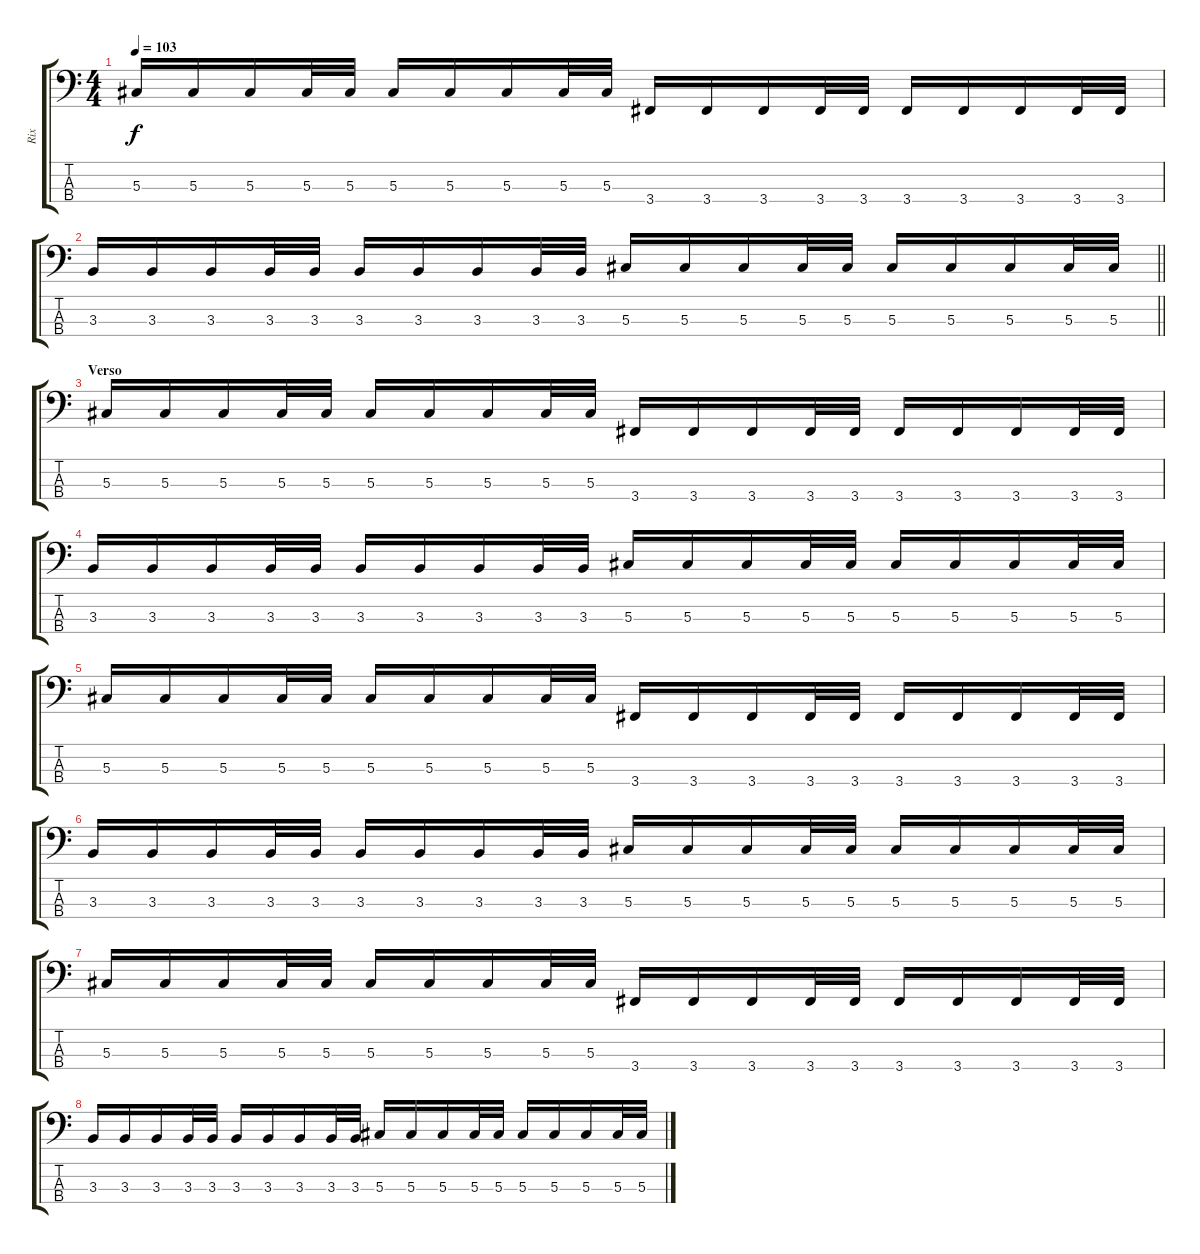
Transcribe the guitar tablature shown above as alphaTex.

\track ("Rix" "Rix") {instrument electricbasspick}
\staff {score tabs}
\tuning (Gb2 Db2 Ab1 Eb1) {hide}
\ts (4 4)
\tempo 103
\clef f4
\ks c
5.3.16{dy f} 5.3.16 5.3.16 5.3.32 5.3.32 5.3.16 5.3.16 5.3.16 5.3.32 5.3.32 3.4.16 3.4.16 3.4.16 3.4.32 3.4.32 3.4.16 3.4.16 3.4.16 3.4.32 3.4.32 |
\barLineRight lightlight
3.3.16 3.3.16 3.3.16 3.3.32 3.3.32 3.3.16 3.3.16 3.3.16 3.3.32 3.3.32 5.3.16 5.3.16 5.3.16 5.3.32 5.3.32 5.3.16 5.3.16 5.3.16 5.3.32 5.3.32 |
\section ("" "Verso")
5.3.16 5.3.16 5.3.16 5.3.32 5.3.32 5.3.16 5.3.16 5.3.16 5.3.32 5.3.32 3.4.16 3.4.16 3.4.16 3.4.32 3.4.32 3.4.16 3.4.16 3.4.16 3.4.32 3.4.32 |
3.3.16 3.3.16 3.3.16 3.3.32 3.3.32 3.3.16 3.3.16 3.3.16 3.3.32 3.3.32 5.3.16 5.3.16 5.3.16 5.3.32 5.3.32 5.3.16 5.3.16 5.3.16 5.3.32 5.3.32 |
5.3.16 5.3.16 5.3.16 5.3.32 5.3.32 5.3.16 5.3.16 5.3.16 5.3.32 5.3.32 3.4.16 3.4.16 3.4.16 3.4.32 3.4.32 3.4.16 3.4.16 3.4.16 3.4.32 3.4.32 |
3.3.16 3.3.16 3.3.16 3.3.32 3.3.32 3.3.16 3.3.16 3.3.16 3.3.32 3.3.32 5.3.16 5.3.16 5.3.16 5.3.32 5.3.32 5.3.16 5.3.16 5.3.16 5.3.32 5.3.32 |
5.3.16 5.3.16 5.3.16 5.3.32 5.3.32 5.3.16 5.3.16 5.3.16 5.3.32 5.3.32 3.4.16 3.4.16 3.4.16 3.4.32 3.4.32 3.4.16 3.4.16 3.4.16 3.4.32 3.4.32 |
3.3.16 3.3.16 3.3.16 3.3.32 3.3.32 3.3.16 3.3.16 3.3.16 3.3.32 3.3.32 5.3.16 5.3.16 5.3.16 5.3.32 5.3.32 5.3.16 5.3.16 5.3.16 5.3.32 5.3.32
